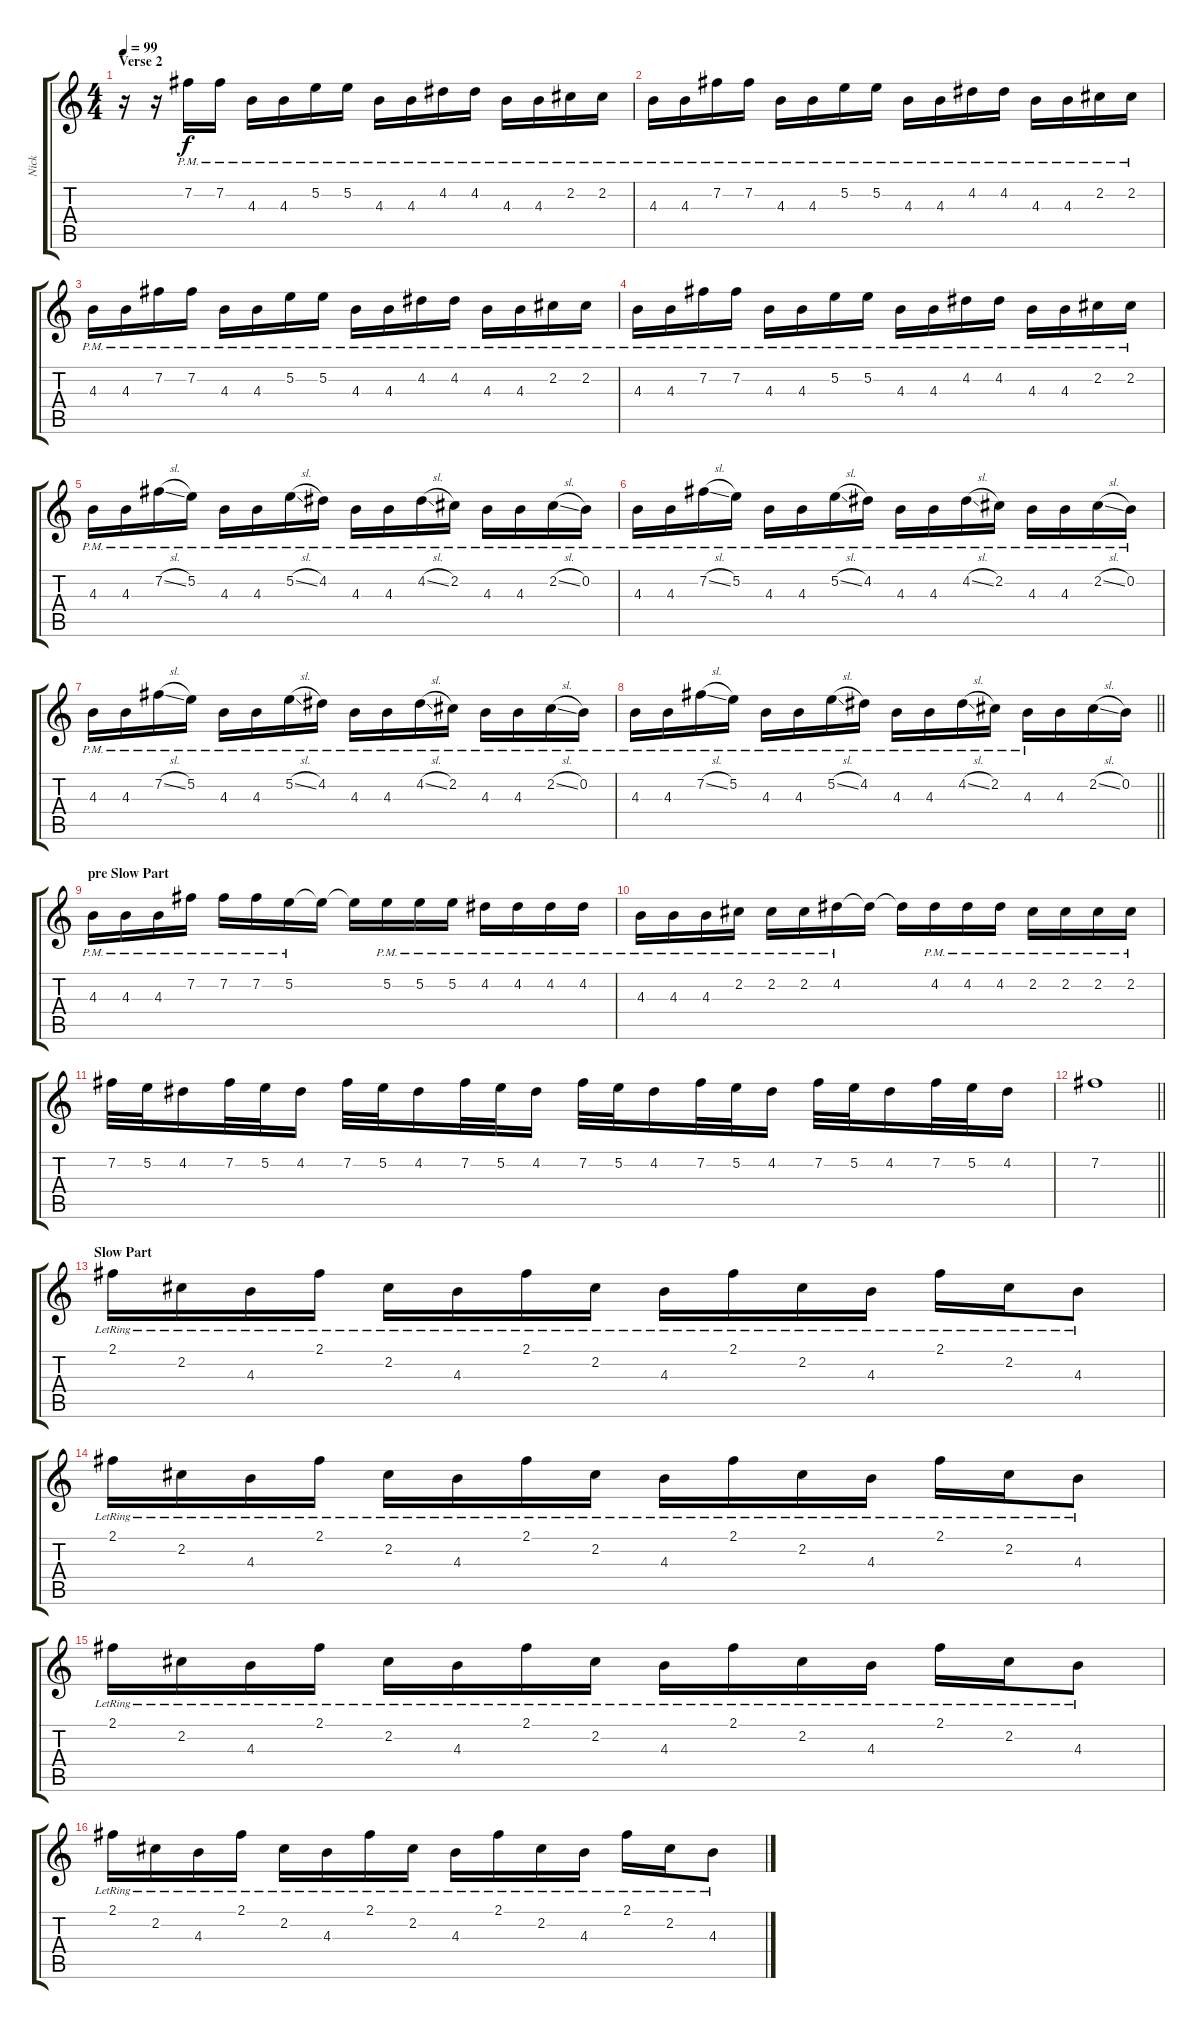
\track ("Nick" "Nick") {instrument overdrivenguitar}
\staff {score tabs}
\tuning (E4 B3 G3 D3 A2 D2) {hide}
\ts (4 4)
\section ("" "Verse 2")
\tempo 99
\clef g2
\ks c
r.16{dy f} r.16 7.2{pm}.16 7.2{pm}.16 4.3{pm}.16 4.3{pm}.16 5.2{pm}.16 5.2{pm}.16 4.3{pm}.16 4.3{pm}.16 4.2{pm}.16 4.2{pm}.16 4.3{pm}.16 4.3{pm}.16 2.2{pm}.16 2.2{pm}.16 |
4.3{pm}.16 4.3{pm}.16 7.2{pm}.16 7.2{pm}.16 4.3{pm}.16 4.3{pm}.16 5.2{pm}.16 5.2{pm}.16 4.3{pm}.16 4.3{pm}.16 4.2{pm}.16 4.2{pm}.16 4.3{pm}.16 4.3{pm}.16 2.2{pm}.16 2.2{pm}.16 |
4.3{pm}.16 4.3{pm}.16 7.2{pm}.16 7.2{pm}.16 4.3{pm}.16 4.3{pm}.16 5.2{pm}.16 5.2{pm}.16 4.3{pm}.16 4.3{pm}.16 4.2{pm}.16 4.2{pm}.16 4.3{pm}.16 4.3{pm}.16 2.2{pm}.16 2.2{pm}.16 |
4.3{pm}.16 4.3{pm}.16 7.2{pm}.16 7.2{pm}.16 4.3{pm}.16 4.3{pm}.16 5.2{pm}.16 5.2{pm}.16 4.3{pm}.16 4.3{pm}.16 4.2{pm}.16 4.2{pm}.16 4.3{pm}.16 4.3{pm}.16 2.2{pm}.16 2.2{pm}.16 |
4.3{pm}.16 4.3{pm}.16 7.2{sl pm}.16 5.2{pm}.16 4.3{pm}.16 4.3{pm}.16 5.2{sl pm}.16 4.2{pm}.16 4.3{pm}.16 4.3{pm}.16 4.2{sl pm}.16 2.2{pm}.16 4.3{pm}.16 4.3{pm}.16 2.2{sl pm}.16 0.2{pm}.16 |
4.3{pm}.16 4.3{pm}.16 7.2{sl pm}.16 5.2{pm}.16 4.3{pm}.16 4.3{pm}.16 5.2{sl pm}.16 4.2{pm}.16 4.3{pm}.16 4.3{pm}.16 4.2{sl pm}.16 2.2{pm}.16 4.3{pm}.16 4.3{pm}.16 2.2{sl pm}.16 0.2{pm}.16 |
4.3{pm}.16 4.3{pm}.16 7.2{sl pm}.16 5.2{pm}.16 4.3{pm}.16 4.3{pm}.16 5.2{sl pm}.16 4.2{pm}.16 4.3{pm}.16 4.3{pm}.16 4.2{sl pm}.16 2.2{pm}.16 4.3{pm}.16 4.3{pm}.16 2.2{sl pm}.16 0.2{pm}.16 |
\barLineRight lightlight
4.3{pm}.16 4.3{pm}.16 7.2{sl pm}.16 5.2{pm}.16 4.3{pm}.16 4.3{pm}.16 5.2{sl pm}.16 4.2{pm}.16 4.3{pm}.16 4.3{pm}.16 4.2{sl pm}.16 2.2{pm}.16 4.3{pm}.16 4.3.16 2.2{sl}.16 0.2.16 |
\section ("" "pre Slow Part")
4.3{pm}.16 4.3{pm}.16 4.3{pm}.16 7.2{pm}.16 7.2{pm}.16 7.2{pm}.16 5.2{pm}.16 5.2{t}.16 5.2{t}.16 5.2{pm}.16 5.2{pm}.16 5.2{pm}.16 4.2{pm}.16 4.2{pm}.16 4.2{pm}.16 4.2{pm}.16 |
4.3{pm}.16 4.3{pm}.16 4.3{pm}.16 2.2{pm}.16 2.2{pm}.16 2.2{pm}.16 4.2{pm}.16 4.2{t}.16 4.2{t}.16 4.2{pm}.16 4.2{pm}.16 4.2{pm}.16 2.2{pm}.16 2.2{pm}.16 2.2{pm}.16 2.2{pm}.16 |
7.2.32 5.2.32 4.2.16 7.2.32 5.2.32 4.2.16 7.2.32 5.2.32 4.2.16 7.2.32 5.2.32 4.2.16 7.2.32 5.2.32 4.2.16 7.2.32 5.2.32 4.2.16 7.2.32 5.2.32 4.2.16 7.2.32 5.2.32 4.2.16 |
\barLineRight lightlight
7.2.1 |
\section ("" "Slow Part")
2.1{lr}.16{volume 10 instrument acousticguitarsteel} 2.2{lr}.16 4.3{lr}.16 2.1{lr}.16 2.2{lr}.16 4.3{lr}.16 2.1{lr}.16 2.2{lr}.16 4.3{lr}.16 2.1{lr}.16 2.2{lr}.16 4.3{lr}.16 2.1{lr}.16 2.2{lr}.16 4.3{lr}.8 |
2.1{lr}.16{volume 10 instrument acousticguitarsteel} 2.2{lr}.16 4.3{lr}.16 2.1{lr}.16 2.2{lr}.16 4.3{lr}.16 2.1{lr}.16 2.2{lr}.16 4.3{lr}.16 2.1{lr}.16 2.2{lr}.16 4.3{lr}.16 2.1{lr}.16 2.2{lr}.16 4.3{lr}.8 |
2.1{lr}.16{volume 10 instrument acousticguitarsteel} 2.2{lr}.16 4.3{lr}.16 2.1{lr}.16 2.2{lr}.16 4.3{lr}.16 2.1{lr}.16 2.2{lr}.16 4.3{lr}.16 2.1{lr}.16 2.2{lr}.16 4.3{lr}.16 2.1{lr}.16 2.2{lr}.16 4.3{lr}.8 |
2.1{lr}.16{volume 10 instrument acousticguitarsteel} 2.2{lr}.16 4.3{lr}.16 2.1{lr}.16 2.2{lr}.16 4.3{lr}.16 2.1{lr}.16 2.2{lr}.16 4.3{lr}.16 2.1{lr}.16 2.2{lr}.16 4.3{lr}.16 2.1{lr}.16 2.2{lr}.16 4.3{lr}.8
